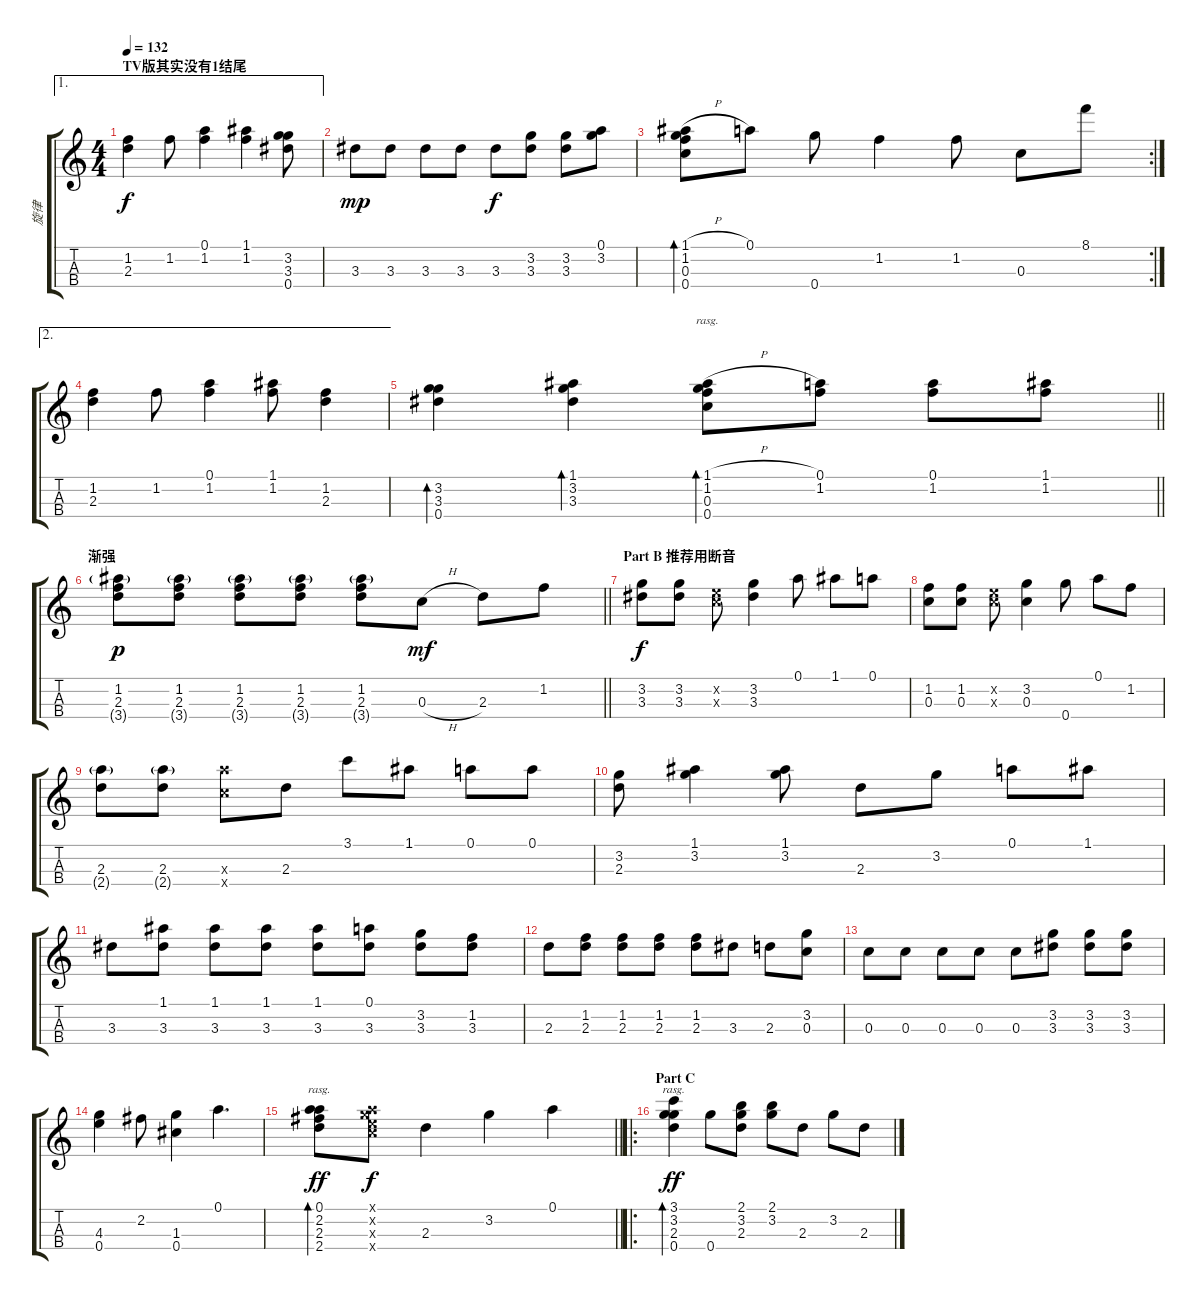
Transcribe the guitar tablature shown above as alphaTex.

\track ("旋律" "旋律") {instrument acousticguitarnylon}
\staff {score tabs}
\tuning (A4 E4 C4 G4) {hide}
\ae 1
\ts (4 4)
\section ("" "TV版其实没有1结尾")
\tempo 132
\clef g2
\ks c
(1.2 2.3).4{dy f} 1.2.8 (0.1 1.2).4 (1.1 1.2).4 (3.2 3.3 0.4).8 |
3.3.8{dy mp} 3.3.8 3.3.8 3.3.8 3.3.8{dy f} (3.2 3.3).8 (3.2 3.3).8 (0.1 3.2).8 |
\rc 2
(1.1{h} 1.2 0.3 0.4).8{bd 60} 0.1.8 0.4.8 1.2.4 1.2.8 0.3.8 8.1.8 |
\ae 2
(1.2 2.3).4 1.2.8 (0.1 1.2).4 (1.1 1.2).8 (1.2 2.3).4 |
\barLineRight lightlight
(3.2 3.3 0.4).4{bd 60} (1.1 3.2 3.3).4{bd 60} (1.1{h} 1.2 0.3 0.4).8{bd 60 rasg ii} (0.1 1.2).8 (0.1 1.2).8 (1.1 1.2).8 |
\section ("" "渐强")
\barLineRight lightlight
(1.2 2.3 3.4{g}).8{dy p} (1.2 2.3 3.4{g}).8 (1.2 2.3 3.4{g}).8 (1.2 2.3 3.4{g}).8 (1.2 2.3 3.4{g}).8 0.3{h}.8{dy mf} 2.3.8 1.2.8 |
\section ("" "Part B 推荐用断音")
(3.2 3.3).8{dy f} (3.2 3.3).8 (0.2{x} 0.3{x}).8 (3.2 3.3).4 0.1.8 1.1.8 0.1.8 |
(1.2 0.3).8 (1.2 0.3).8 (0.2{x} 0.3{x}).8 (3.2 0.3).4 0.4.8 0.1.8 1.2.8 |
(2.3 2.4{g}).8 (2.3 2.4{g}).8 (0.3{x} 2.4{x}).8 2.3.8 3.1.8 1.1.8 0.1.8 0.1.8 |
(3.2 2.3).8 (1.1 3.2).4 (1.1 3.2).8 2.3.8 3.2.8 0.1.8 1.1.8 |
3.3.8 (1.1 3.3).8 (1.1 3.3).8 (1.1 3.3).8 (1.1 3.3).8 (0.1 3.3).8 (3.2 3.3).8 (1.2 3.3).8 |
2.3.8 (1.2 2.3).8 (1.2 2.3).8 (1.2 2.3).8 (1.2 2.3).8 3.3.8 2.3.8 (3.2 0.3).8 |
0.3.8 0.3.8 0.3.8 0.3.8 0.3.8 (3.2 3.3).8 (3.2 3.3).8 (3.2 3.3).8 |
(4.3 0.4).4 2.2.8 (1.3 0.4).4 0.1.4{d} |
\barLineRight lightlight
(0.1 2.2 2.3 2.4).8{bd 30 rasg ii dy ff} (0.1{x} 0.2{x} 0.3{x} 0.4{x}).8{dy f} 2.3.4 3.2.4 0.1.4 |
\ro
\section ("" "Part C")
(3.1 3.2 2.3 0.4).4{bd 60 rasg ii dy ff} 0.4.8 (2.1 3.2 2.3).8 (2.1 3.2).8 2.3.8 3.2.8 2.3.8
